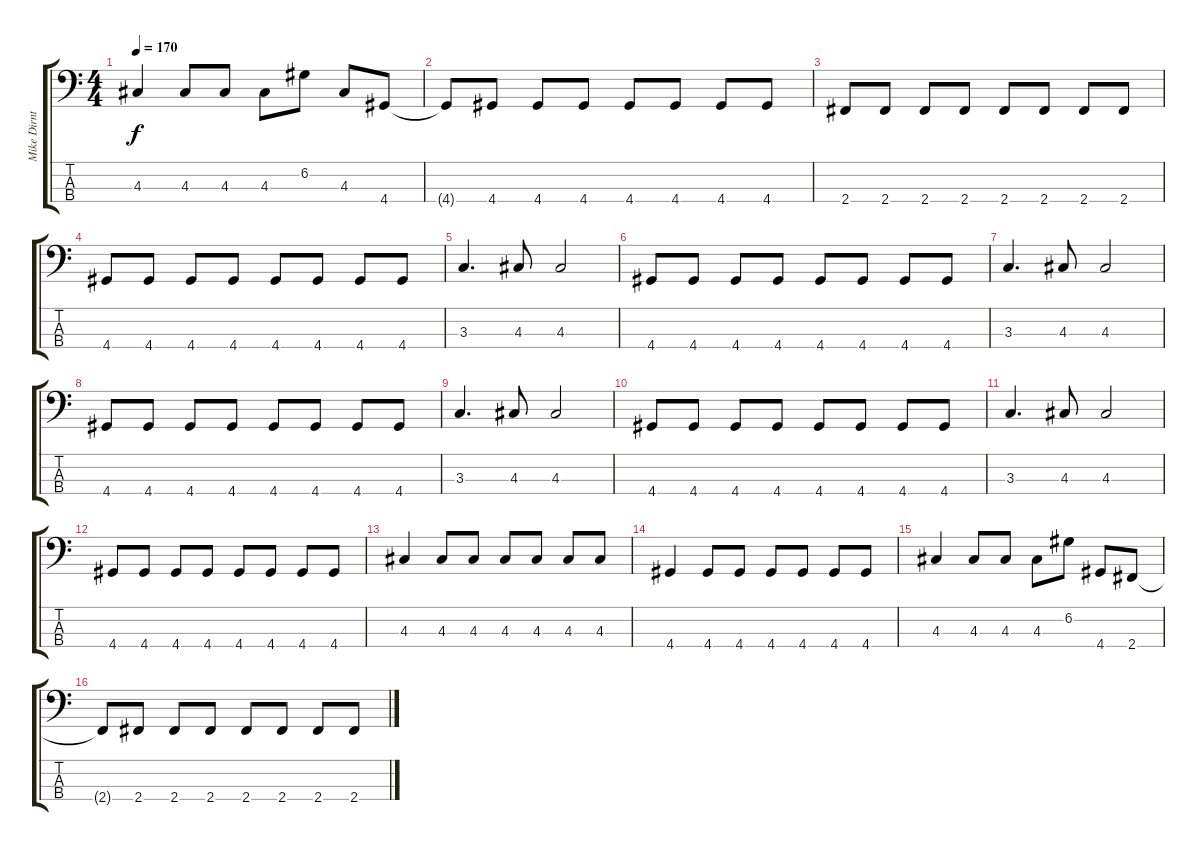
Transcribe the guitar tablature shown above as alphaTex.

\track ("Mike Dirnt" "Mike Dirnt") {instrument electricbassfinger}
\staff {score tabs}
\tuning (G2 D2 A1 E1) {hide}
\ts (4 4)
\tempo 170
\clef f4
\ks c
4.3.4{dy f} 4.3.8 4.3.8 4.3.8 6.2.8 4.3.8 4.4.8 |
4.4{t}.8 4.4.8 4.4.8 4.4.8 4.4.8 4.4.8 4.4.8 4.4.8 |
2.4.8 2.4.8 2.4.8 2.4.8 2.4.8 2.4.8 2.4.8 2.4.8 |
4.4.8 4.4.8 4.4.8 4.4.8 4.4.8 4.4.8 4.4.8 4.4.8 |
3.3.4{d} 4.3.8 4.3.2 |
4.4.8 4.4.8 4.4.8 4.4.8 4.4.8 4.4.8 4.4.8 4.4.8 |
3.3.4{d} 4.3.8 4.3.2 |
4.4.8 4.4.8 4.4.8 4.4.8 4.4.8 4.4.8 4.4.8 4.4.8 |
3.3.4{d} 4.3.8 4.3.2 |
4.4.8 4.4.8 4.4.8 4.4.8 4.4.8 4.4.8 4.4.8 4.4.8 |
3.3.4{d} 4.3.8 4.3.2 |
4.4.8 4.4.8 4.4.8 4.4.8 4.4.8 4.4.8 4.4.8 4.4.8 |
4.3.4 4.3.8 4.3.8 4.3.8 4.3.8 4.3.8 4.3.8 |
4.4.4 4.4.8 4.4.8 4.4.8 4.4.8 4.4.8 4.4.8 |
4.3.4 4.3.8 4.3.8 4.3.8 6.2.8 4.4.8 2.4.8 |
2.4{t}.8 2.4.8 2.4.8 2.4.8 2.4.8 2.4.8 2.4.8 2.4.8
